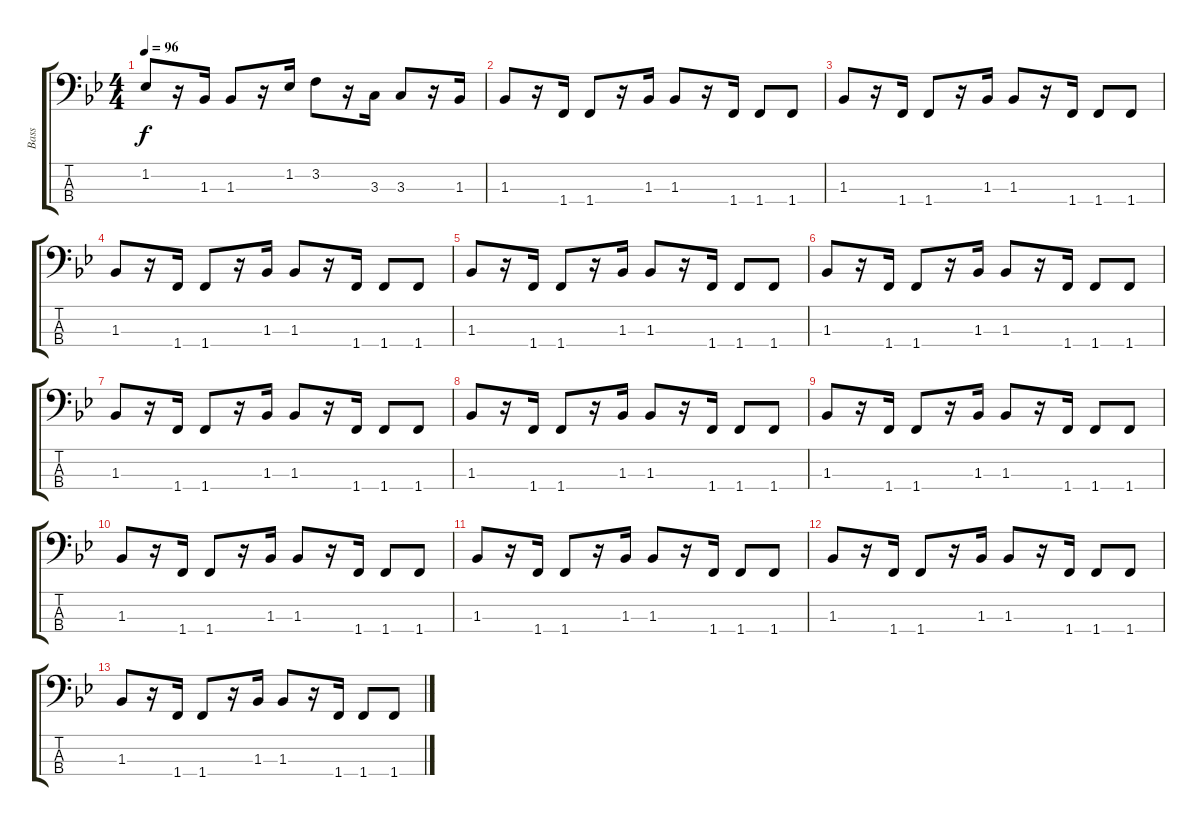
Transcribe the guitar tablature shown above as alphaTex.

\track ("Bass" "Bass") {instrument acousticbass}
\staff {score tabs}
\tuning (G2 D2 A1 E1) {hide}
\ts (4 4)
\tempo 96
\clef f4
\ks bb
1.2.8{dy f} r.16 1.3.16 1.3.8 r.16 1.2.16 3.2.8 r.16 3.3.16 3.3.8 r.16 1.3.16 |
1.3.8 r.16 1.4.16 1.4.8 r.16 1.3.16 1.3.8 r.16 1.4.16 1.4.8 1.4.8 |
1.3.8 r.16 1.4.16 1.4.8 r.16 1.3.16 1.3.8 r.16 1.4.16 1.4.8 1.4.8 |
1.3.8 r.16 1.4.16 1.4.8 r.16 1.3.16 1.3.8 r.16 1.4.16 1.4.8 1.4.8 |
1.3.8 r.16 1.4.16 1.4.8 r.16 1.3.16 1.3.8 r.16 1.4.16 1.4.8 1.4.8 |
1.3.8 r.16 1.4.16 1.4.8 r.16 1.3.16 1.3.8 r.16 1.4.16 1.4.8 1.4.8 |
1.3.8 r.16 1.4.16 1.4.8 r.16 1.3.16 1.3.8 r.16 1.4.16 1.4.8 1.4.8 |
1.3.8{volume 8} r.16 1.4.16 1.4.8 r.16 1.3.16 1.3.8 r.16 1.4.16 1.4.8 1.4.8 |
1.3.8 r.16 1.4.16 1.4.8 r.16 1.3.16 1.3.8 r.16 1.4.16 1.4.8 1.4.8 |
1.3.8 r.16 1.4.16 1.4.8 r.16 1.3.16 1.3.8 r.16 1.4.16 1.4.8 1.4.8 |
1.3.8{volume 0} r.16 1.4.16 1.4.8 r.16 1.3.16 1.3.8 r.16 1.4.16 1.4.8 1.4.8 |
1.3.8 r.16 1.4.16 1.4.8 r.16 1.3.16 1.3.8 r.16 1.4.16 1.4.8 1.4.8 |
1.3.8 r.16 1.4.16 1.4.8 r.16 1.3.16 1.3.8 r.16 1.4.16 1.4.8 1.4.8
